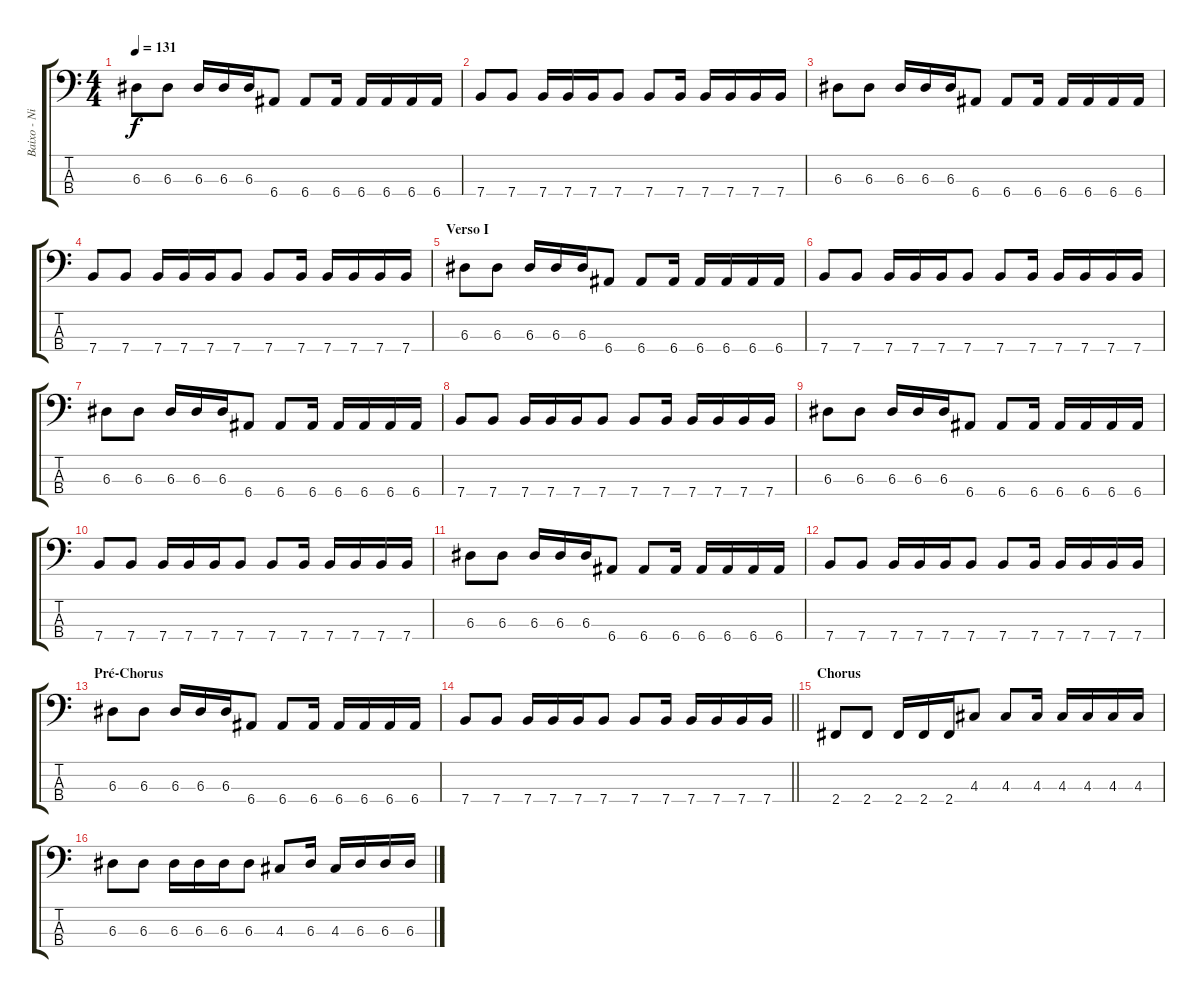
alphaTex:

\track ("Baixo - Nikola" "Baixo - Ni") {instrument electricbasspick}
\staff {score tabs}
\tuning (G2 D2 A1 E1) {hide}
\ts (4 4)
\tempo 131
\clef f4
\ks c
6.3.8{dy f instrument electricbasspick} 6.3.8 6.3.16 6.3.16 6.3.16 6.4.8 6.4.8 6.4.16 6.4.16 6.4.16 6.4.16 6.4.16 |
7.4.8 7.4.8 7.4.16 7.4.16 7.4.16 7.4.8 7.4.8 7.4.16 7.4.16 7.4.16 7.4.16 7.4.16 |
6.3.8 6.3.8 6.3.16 6.3.16 6.3.16 6.4.8 6.4.8 6.4.16 6.4.16 6.4.16 6.4.16 6.4.16 |
7.4.8 7.4.8 7.4.16 7.4.16 7.4.16 7.4.8 7.4.8 7.4.16 7.4.16 7.4.16 7.4.16 7.4.16 |
\section ("" "Verso I")
6.3.8 6.3.8 6.3.16 6.3.16 6.3.16 6.4.8 6.4.8 6.4.16 6.4.16 6.4.16 6.4.16 6.4.16 |
7.4.8 7.4.8 7.4.16 7.4.16 7.4.16 7.4.8 7.4.8 7.4.16 7.4.16 7.4.16 7.4.16 7.4.16 |
6.3.8 6.3.8 6.3.16 6.3.16 6.3.16 6.4.8 6.4.8 6.4.16 6.4.16 6.4.16 6.4.16 6.4.16 |
7.4.8 7.4.8 7.4.16 7.4.16 7.4.16 7.4.8 7.4.8 7.4.16 7.4.16 7.4.16 7.4.16 7.4.16 |
6.3.8 6.3.8 6.3.16 6.3.16 6.3.16 6.4.8 6.4.8 6.4.16 6.4.16 6.4.16 6.4.16 6.4.16 |
7.4.8 7.4.8 7.4.16 7.4.16 7.4.16 7.4.8 7.4.8 7.4.16 7.4.16 7.4.16 7.4.16 7.4.16 |
6.3.8 6.3.8 6.3.16 6.3.16 6.3.16 6.4.8 6.4.8 6.4.16 6.4.16 6.4.16 6.4.16 6.4.16 |
7.4.8 7.4.8 7.4.16 7.4.16 7.4.16 7.4.8 7.4.8 7.4.16 7.4.16 7.4.16 7.4.16 7.4.16 |
\section ("" "Pré-Chorus")
6.3.8 6.3.8 6.3.16 6.3.16 6.3.16 6.4.8 6.4.8 6.4.16 6.4.16 6.4.16 6.4.16 6.4.16 |
\barLineRight lightlight
7.4.8 7.4.8 7.4.16 7.4.16 7.4.16 7.4.8 7.4.8 7.4.16 7.4.16 7.4.16 7.4.16 7.4.16 |
\section ("" "Chorus")
2.4.8 2.4.8 2.4.16 2.4.16 2.4.16 4.3.8 4.3.8 4.3.16 4.3.16 4.3.16 4.3.16 4.3.16 |
6.3.8 6.3.8 6.3.16 6.3.16 6.3.16 6.3.8 4.3.8 6.3.16 4.3.16 6.3.16 6.3.16 6.3.16
